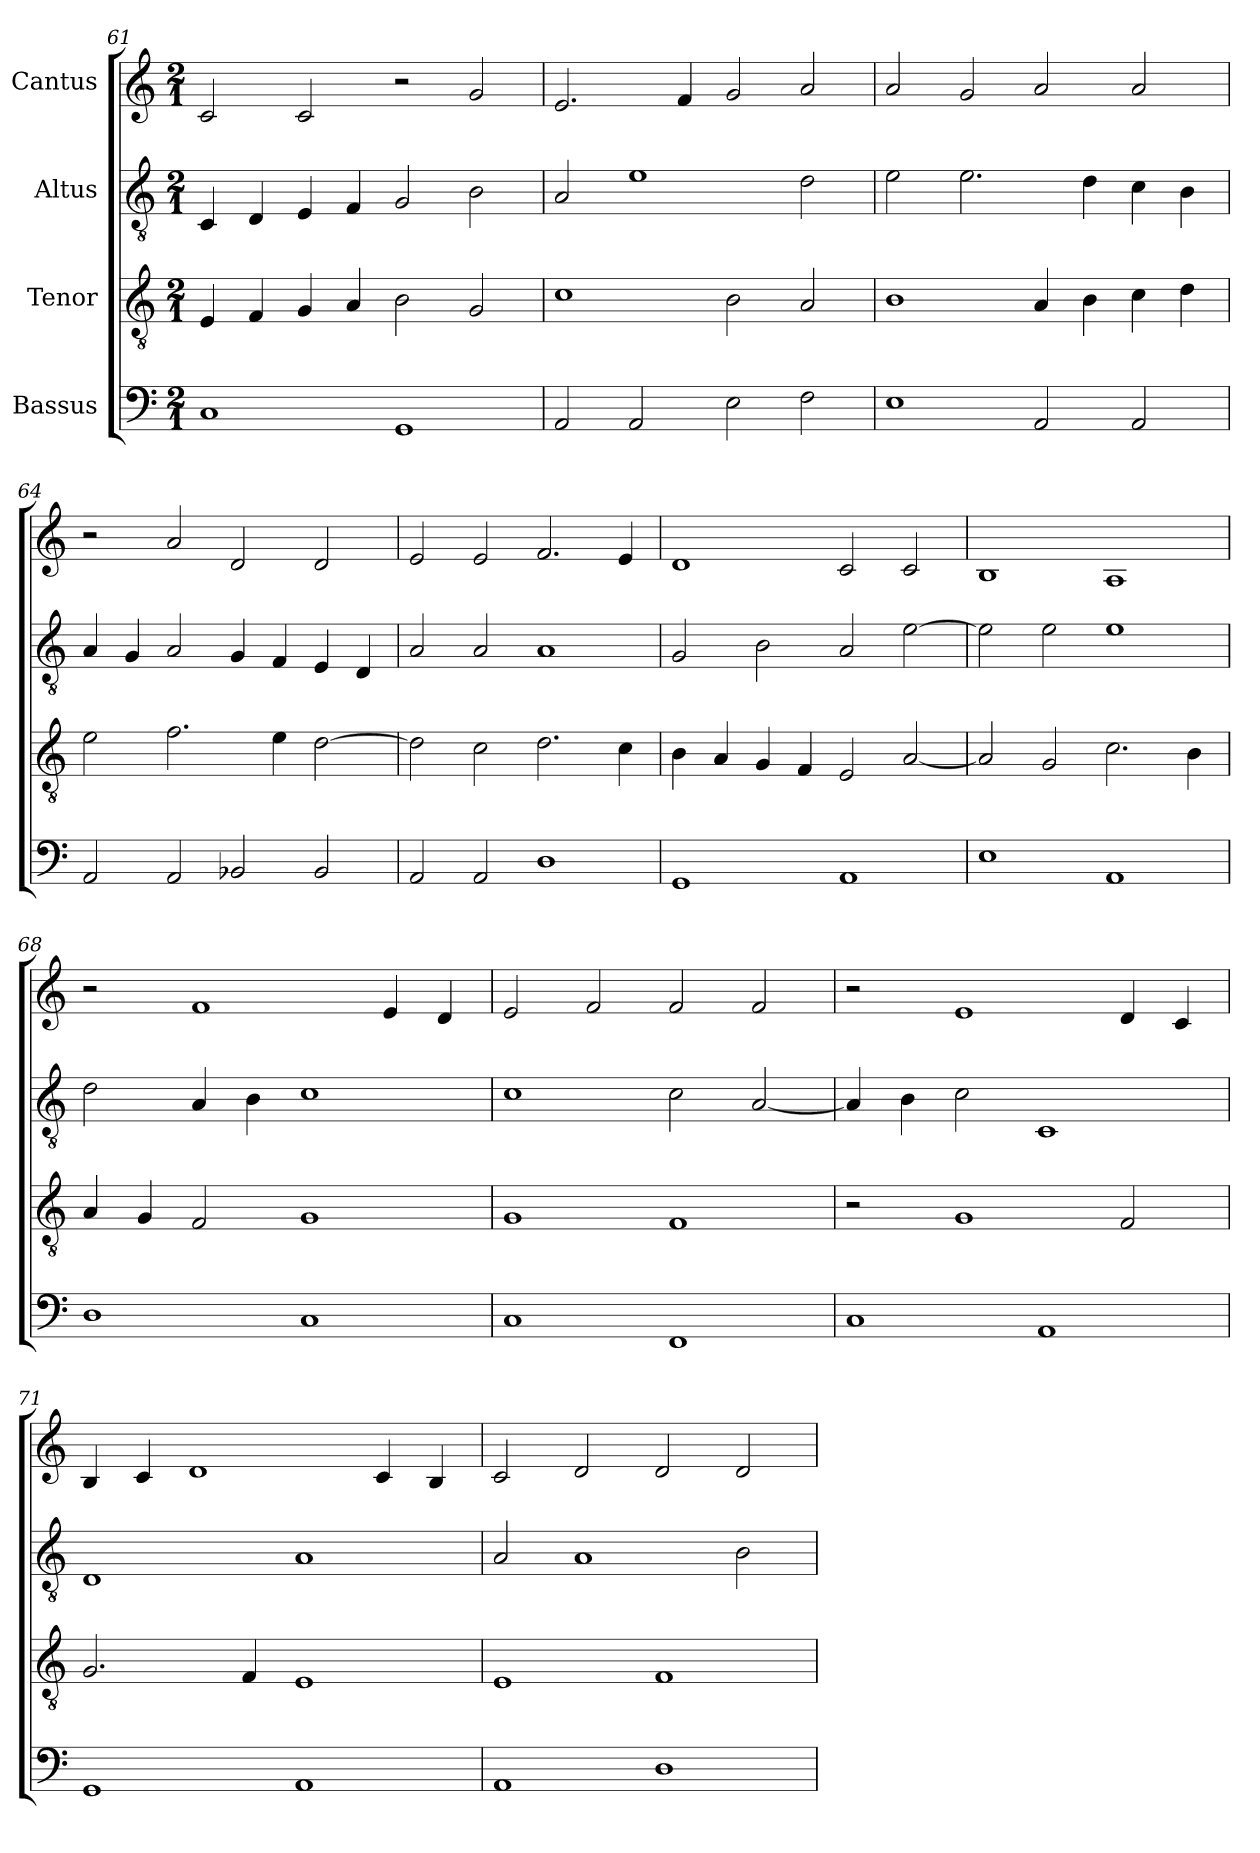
**kern	**kern	**kern	**kern
*part4	*part3	*part2	*part1
*staff4	*staff3	*staff2	*staff1
*I"Bassus	*I"Tenor	*I"Altus	*I"Cantus
*clefF4	*clefGv2	*clefGv2	*clefG2
*	*ITrd7c12	*ITrd7c12	*
*k[]	*k[]	*k[]	*k[]
*C:	*C:	*C:	*C:
*M2/1	*M2/1	*M2/1	*M2/1
=61	=61	=61	=61
1Ci	4EEi/	4CCi/	2ci/
.	4FFi/	4DDi/	.
.	4GGi/	4EEi/	2ci/
.	4AAi/	4FFi/	.
1GGi	2BBi\	2GGi/	2r
.	2GGi/	2BBi\	2gi/
!!LO:LB:g=z
=62	=62	=62	=62
2AAi/	1Ci	2AAi/	2.ei/
2AAi/	.	1Ei	.
.	.	.	4fi/
2Ei\	2BBi\	.	2gi/
2Fi\	2AAi/	2Di\	2ai/
=63	=63	=63	=63
1Ei	1BBi	2Ei\	2ai/
.	.	2.Ei\	2gi/
2AAi/	4AAi/	.	2ai/
.	4BBi\	4Di\	.
2AAi/	4Ci\	4Ci\	2ai/
.	4Di\	4BBi\	.
=64	=64	=64	=64
2AAi/	2Ei\	4AAi/	2r
.	.	4GGi/	.
2AAi/	2.Fi\	2AAi/	2ai/
2BB-Xi/	.	4GGi/	2di/
.	4Ei\	4FFi/	.
2BB-i/	[>2Di\	4EEi/	2di/
.	.	4DDi/	.
=65	=65	=65	=65
2AAi/	2Di\]	2AAi/	2ei/
2AAi/	2Ci\	2AAi/	2ei/
1Di	2.Di\	1AAi	2.fi/
.	4Ci\	.	4ei/
=66	=66	=66	=66
1GGi	4BBi\	2GGi/	1di
.	4AAi/	.	.
.	4GGi/	2BBi\	.
.	4FFi/	.	.
1AAi	2EEi/	2AAi/	2ci/
.	[<2AAi/	[>2Ei\	2ci/
!!LO:LB:g=z
=67	=67	=67	=67
1Ei	2AAi/]	2Ei\]	1Bi
.	2GGi/	2Ei\	.
1AAi	2.Ci\	1Ei	1Ai
.	4BBi\	.	.
=68	=68	=68	=68
1Di	4AAi/	2Di\	2r
.	4GGi/	.	.
.	2FFi/	4AAi/	1fi
.	.	4BBi\	.
1Ci	1GGi	1Ci	.
.	.	.	4ei/
.	.	.	4di/
=69	=69	=69	=69
1Ci	1GGi	1Ci	2ei/
.	.	.	2fi/
1FFi	1FFi	2Ci\	2fi/
.	.	[<2AAi/	2fi/
=70	=70	=70	=70
1Ci	2r	4AAi/]	2r
.	.	4BBi\	.
.	1GGi	2Ci\	1ei
1AAi	.	1CCi	.
.	2FFi/	.	4di/
.	.	.	4ci/
=71	=71	=71	=71
1GGi	2.GGi/	1DDi	4Bi/
.	.	.	4ci/
.	.	.	1di
.	4FFi/	.	.
1AAi	1EEi	1AAi	.
.	.	.	4ci/
.	.	.	4Bi/
!!LO:LB:g=z
=72	=72	=72	=72
1AAi	1EEi	2AAi/	2ci/
.	.	1AAi	2di/
1Di	1FFi	.	2di/
.	.	2BBi\	2di/
=	=	=	=
*-	*-	*-	*-
